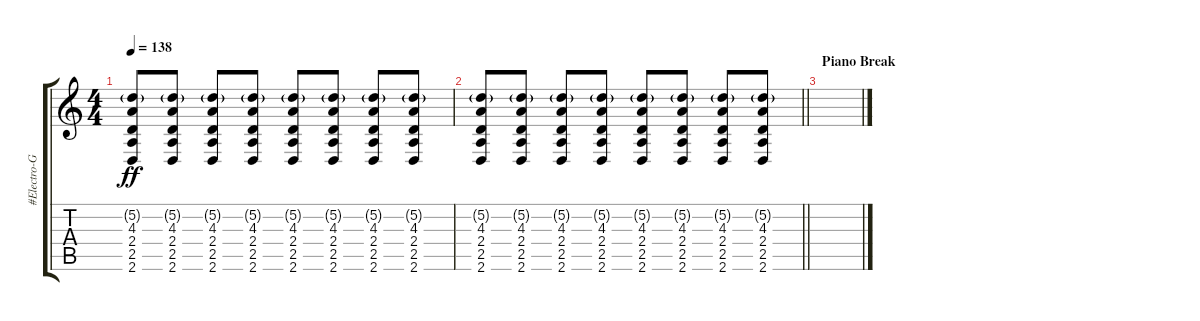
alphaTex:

\track ("#Electro-Guitar" "#Electro-G") {instrument overdrivenguitar}
\staff {score tabs}
\tuning (D4 A3 F3 C3 G2 C2) {hide}
\ts (4 4)
\tempo 138
\clef g2
\ks c
(5.2{g} 4.3 2.4 2.5 2.6).8{dy ff} (5.2{g} 4.3 2.4 2.5 2.6).8 (5.2{g} 4.3 2.4 2.5 2.6).8 (5.2{g} 4.3 2.4 2.5 2.6).8 (5.2{g} 4.3 2.4 2.5 2.6).8 (5.2{g} 4.3 2.4 2.5 2.6).8 (5.2{g} 4.3 2.4 2.5 2.6).8 (5.2{g} 4.3 2.4 2.5 2.6).8 |
\barLineRight lightlight
(5.2{g} 4.3 2.4 2.5 2.6).8 (5.2{g} 4.3 2.4 2.5 2.6).8 (5.2{g} 4.3 2.4 2.5 2.6).8 (5.2{g} 4.3 2.4 2.5 2.6).8 (5.2{g} 4.3 2.4 2.5 2.6).8 (5.2{g} 4.3 2.4 2.5 2.6).8 (5.2{g} 4.3 2.4 2.5 2.6).8 (5.2{g} 4.3 2.4 2.5 2.6).8 |
\section ("" "Piano Break")
